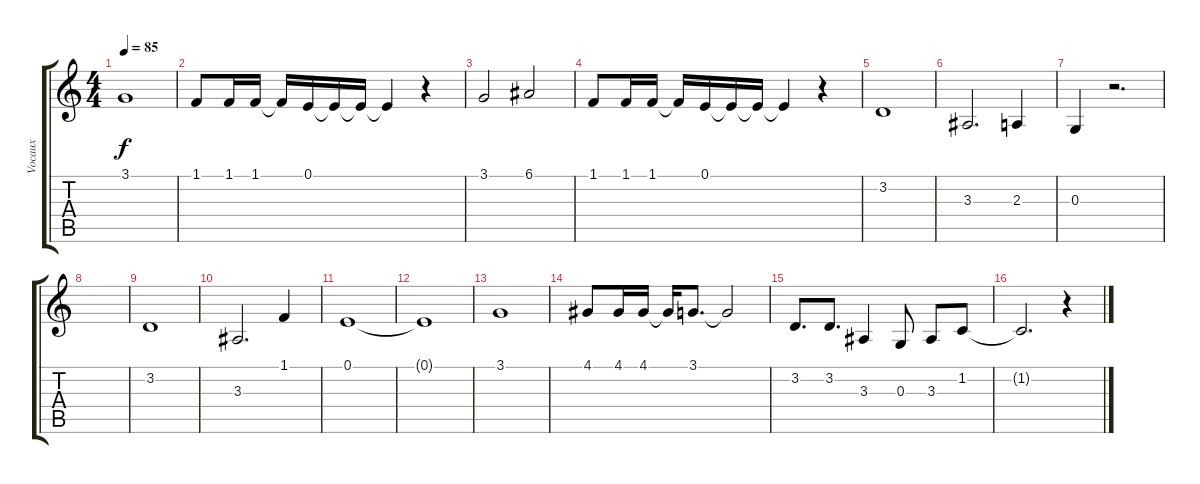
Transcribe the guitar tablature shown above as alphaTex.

\track ("Vocaux" "Vocaux") {instrument oboe}
\staff {score tabs}
\tuning (E4 B3 G3 D3 A2 E2) {hide}
\ts (4 4)
\tempo 85
\clef g2
\ks c
3.1.1{dy f} |
1.1.8 1.1.16 1.1.16 1.1{t}.16 0.1.16 0.1{t}.16 0.1{t}.16 0.1{t}.4 r.4 |
3.1.2 6.1.2 |
1.1.8 1.1.16 1.1.16 1.1{t}.16 0.1.16 0.1{t}.16 0.1{t}.16 0.1{t}.4 r.4 |
3.2.1 |
3.3.2{d} 2.3.4 |
0.3.4 r.2{d} |
|
3.2.1 |
3.3.2{d} 1.1.4 |
0.1.1 |
0.1{t}.1 |
3.1.1 |
4.1.8 4.1.16 4.1.16 4.1{t}.16 3.1.8{d} 3.1{t}.2 |
3.2.8{d} 3.2.8{d} 3.3.4 0.3.8 3.3.8 1.2.8 |
1.2{t}.2{d} r.4
